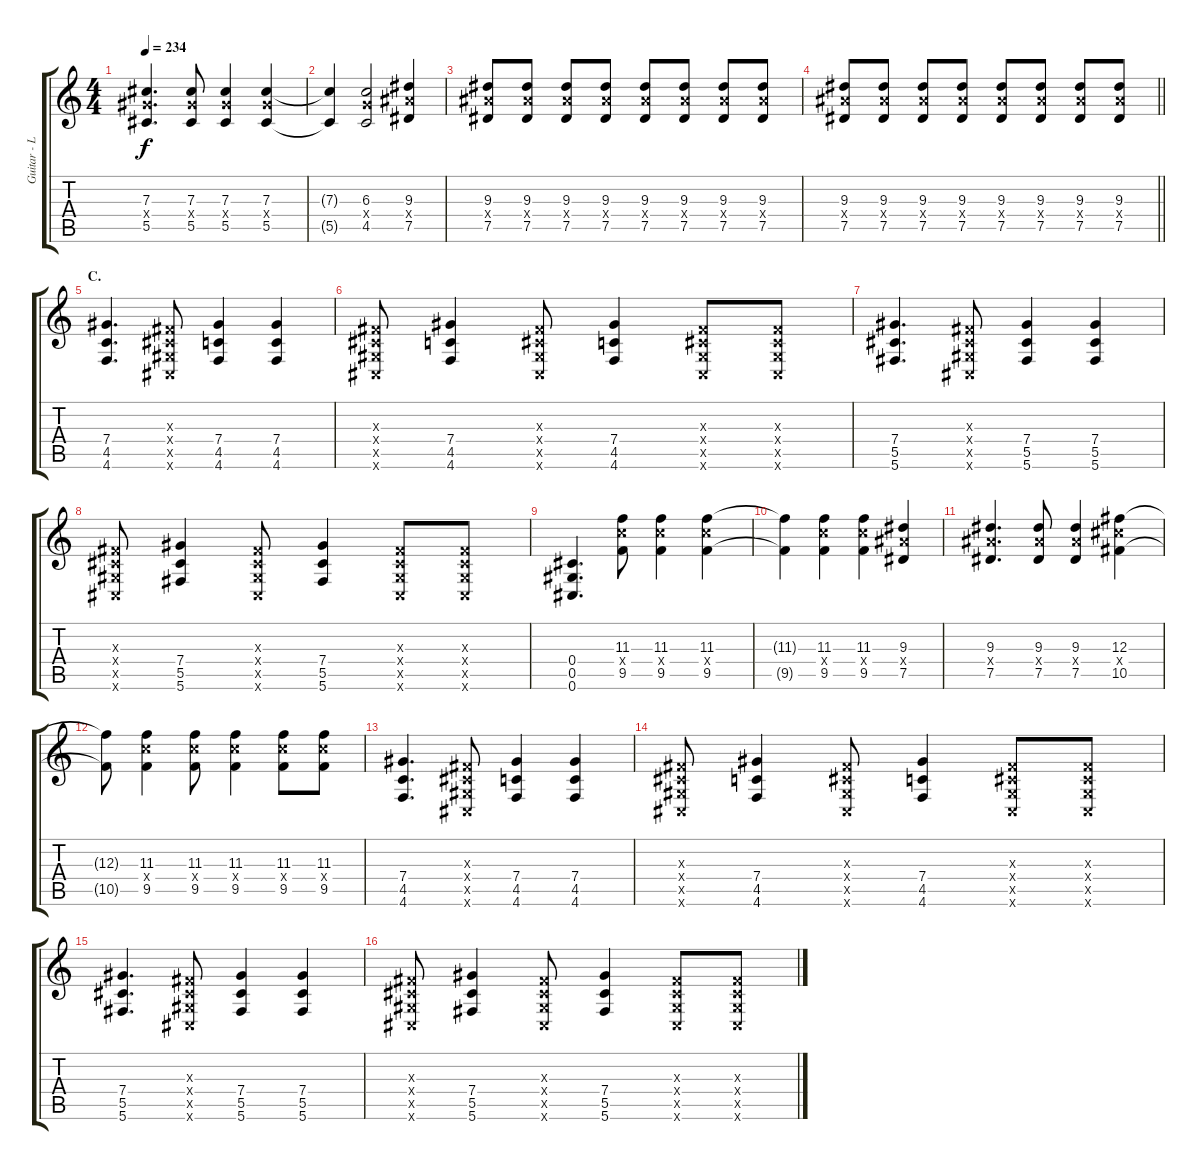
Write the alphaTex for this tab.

\track ("Guitar - Left" "Guitar - L") {instrument distortionguitar}
\staff {score tabs}
\tuning (Eb4 Bb3 Gb3 Db3 Ab2 Db2) {hide}
\ts (4 4)
\tempo 234
\clef g2
\ks c
(7.3 7.4{x} 5.5).4{d dy f} (7.3 7.4{x} 5.5).8 (7.3 7.4{x} 5.5).4 (7.3 7.4{x} 5.5).4 |
(7.3{t} 5.5{t}).4 (6.3 6.4{x} 4.5).2 (9.3 9.4{x} 7.5).4 |
(9.3 9.4{x} 7.5).8 (9.3 9.4{x} 7.5).8 (9.3 9.4{x} 7.5).8 (9.3 9.4{x} 7.5).8 (9.3 9.4{x} 7.5).8 (9.3 9.4{x} 7.5).8 (9.3 9.4{x} 7.5).8 (9.3 9.4{x} 7.5).8 |
\barLineRight lightlight
(9.3 9.4{x} 7.5).8 (9.3 9.4{x} 7.5).8 (9.3 9.4{x} 7.5).8 (9.3 9.4{x} 7.5).8 (9.3 9.4{x} 7.5).8 (9.3 9.4{x} 7.5).8 (9.3 9.4{x} 7.5).8 (9.3 9.4{x} 7.5).8 |
\section ("" "C.")
(7.4 4.5 4.6).4{d} (0.3{x} 0.4{x} 0.5{x} 0.6{x}).8 (7.4 4.5 4.6).4 (7.4 4.5 4.6).4 |
(0.3{x} 0.4{x} 0.5{x} 0.6{x}).8 (7.4 4.5 4.6).4 (0.3{x} 0.4{x} 0.5{x} 0.6{x}).8 (7.4 4.5 4.6).4 (0.3{x} 0.4{x} 0.5{x} 0.6{x}).8 (0.3{x} 0.4{x} 0.5{x} 0.6{x}).8 |
(7.4 5.5 5.6).4{d} (0.3{x} 0.4{x} 0.5{x} 0.6{x}).8 (7.4 5.5 5.6).4 (7.4 5.5 5.6).4 |
(0.3{x} 0.4{x} 0.5{x} 0.6{x}).8 (7.4 5.5 5.6).4 (0.3{x} 0.4{x} 0.5{x} 0.6{x}).8 (7.4 5.5 5.6).4 (0.3{x} 0.4{x} 0.5{x} 0.6{x}).8 (0.3{x} 0.4{x} 0.5{x} 0.6{x}).8 |
(0.4 0.5 0.6).4{d} (11.3 11.4{x} 9.5).8 (11.3 11.4{x} 9.5).4 (11.3 11.4{x} 9.5).4 |
(11.3{t} 9.5{t}).4 (11.3 11.4{x} 9.5).4 (11.3 11.4{x} 9.5).4 (9.3 9.4{x} 7.5).4 |
(9.3 9.4{x} 7.5).4{d} (9.3 9.4{x} 7.5).8 (9.3 9.4{x} 7.5).4 (12.3 12.4{x} 10.5).4 |
(12.3{t} 10.5{t}).8 (11.3 11.4{x} 9.5).4 (11.3 11.4{x} 9.5).8 (11.3 11.4{x} 9.5).4 (11.3 11.4{x} 9.5).8 (11.3 11.4{x} 9.5).8 |
(7.4 4.5 4.6).4{d} (0.3{x} 0.4{x} 0.5{x} 0.6{x}).8 (7.4 4.5 4.6).4 (7.4 4.5 4.6).4 |
(0.3{x} 0.4{x} 0.5{x} 0.6{x}).8 (7.4 4.5 4.6).4 (0.3{x} 0.4{x} 0.5{x} 0.6{x}).8 (7.4 4.5 4.6).4 (0.3{x} 0.4{x} 0.5{x} 0.6{x}).8 (0.3{x} 0.4{x} 0.5{x} 0.6{x}).8 |
(7.4 5.5 5.6).4{d} (0.3{x} 0.4{x} 0.5{x} 0.6{x}).8 (7.4 5.5 5.6).4 (7.4 5.5 5.6).4 |
(0.3{x} 0.4{x} 0.5{x} 0.6{x}).8 (7.4 5.5 5.6).4 (0.3{x} 0.4{x} 0.5{x} 0.6{x}).8 (7.4 5.5 5.6).4 (0.3{x} 0.4{x} 0.5{x} 0.6{x}).8 (0.3{x} 0.4{x} 0.5{x} 0.6{x}).8
